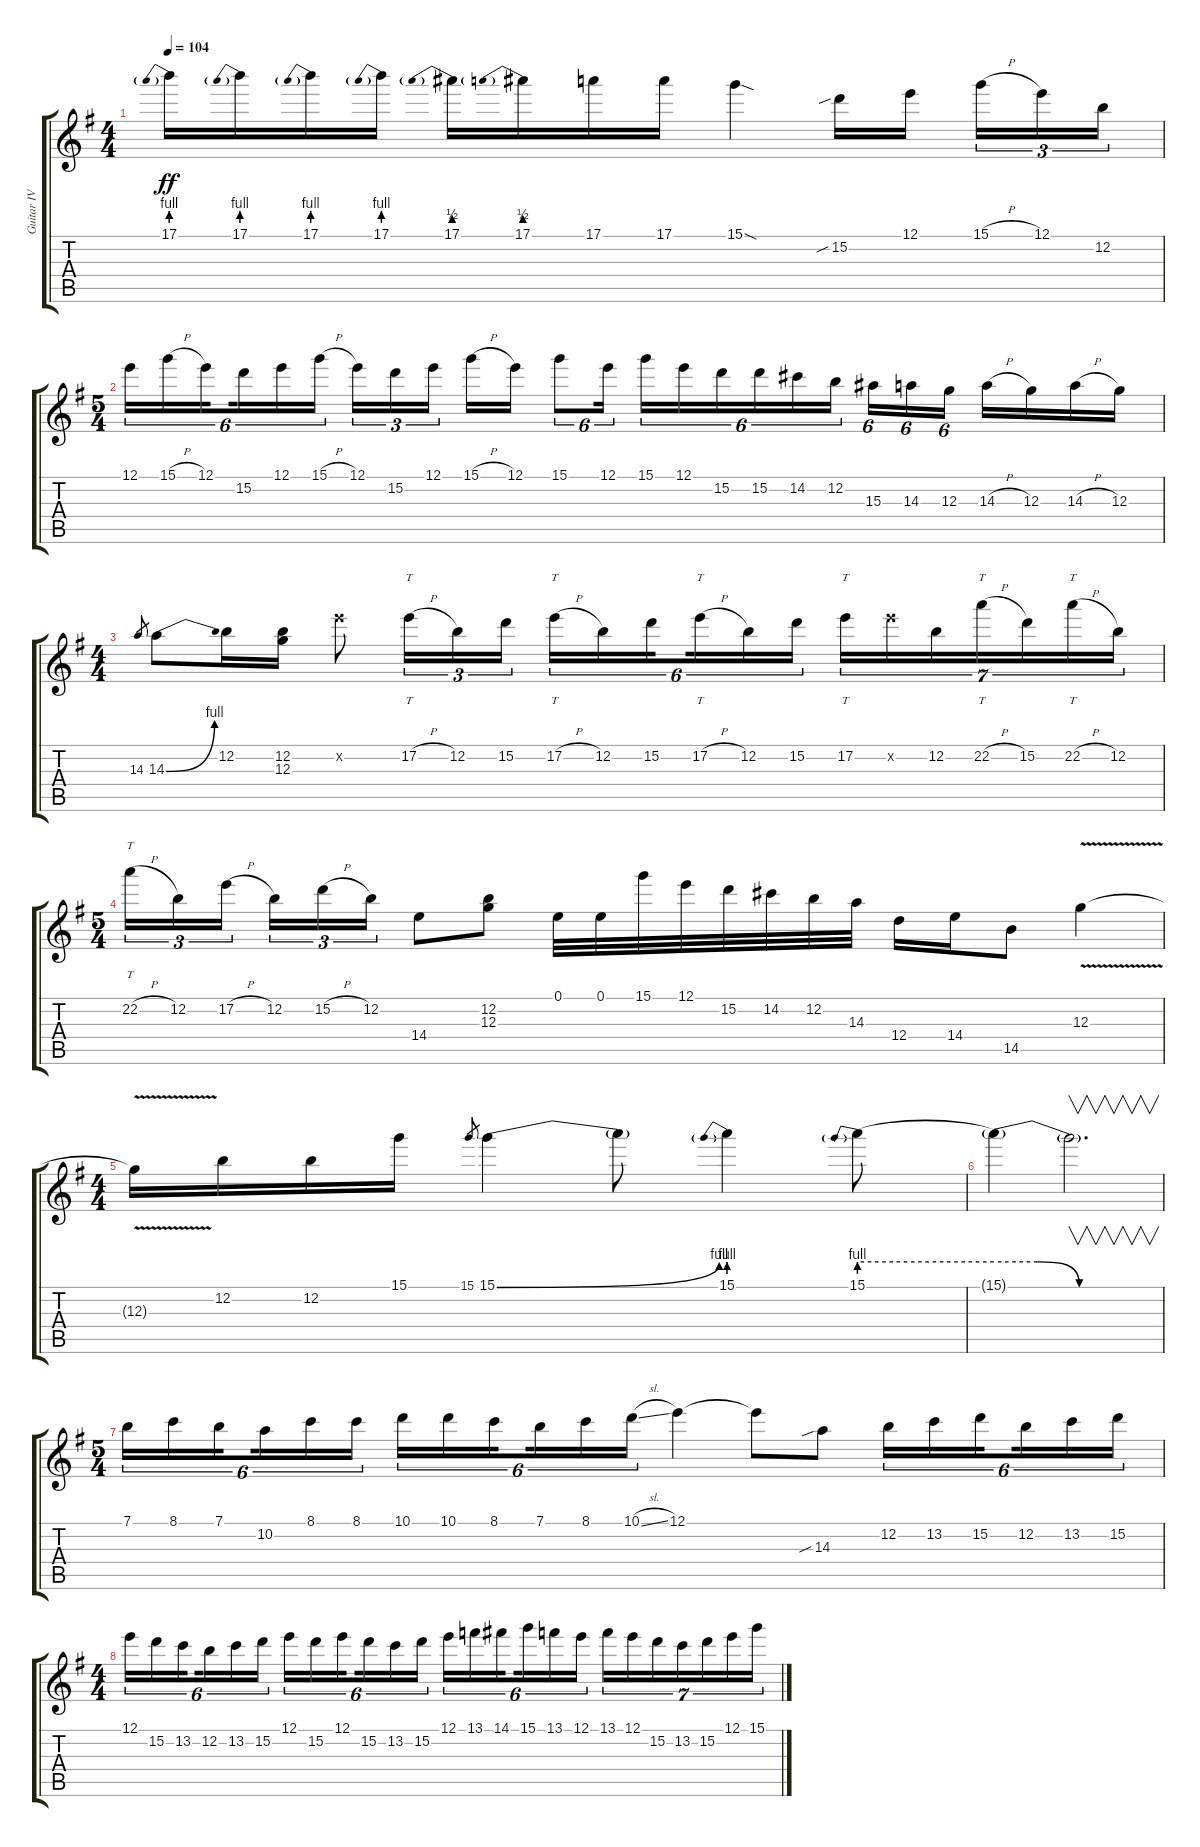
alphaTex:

\track ("Guitar IV (Solo)" "Guitar IV ") {instrument distortionguitar}
\staff {score tabs}
\tuning (E4 B3 G3 D3 A2 E2) {hide}
\ts (4 4)
\tempo 104
\clef g2
\ks eminor
17.1{be (prebend 0 4 60 4)}.16{dy ff} 17.1{be (prebend 0 4 60 4)}.16 17.1{be (prebend 0 4 60 4)}.16 17.1{be (prebend 0 4 60 4)}.16 17.1{be (prebend 0 2 60 2)}.16 17.1{be (prebend 0 2 60 2)}.16 17.1.16 17.1.16 15.1{sod}.4 15.2{sib}.16 12.1.16{beam splitsecondary} 15.1{h}.16{tu (3 2)} 12.1.16{tu (3 2)} 12.2.16{tu (3 2)} |
\ts (5 4)
12.1.16{tu (6 4)} 15.1{h}.16{tu (6 4)} 12.1.16{tu (6 4) beam splitsecondary} 15.2.16{tu (6 4)} 12.1.16{tu (6 4)} 15.1{h}.16{tu (6 4)} 12.1.16{tu (3 2)} 15.2.16{tu (3 2)} 12.1.16{tu (3 2) beam splitsecondary} 15.1{h}.16 12.1.16 15.1.8{tu (6 4)} 12.1.16{tu (6 4) beam splitsecondary} 15.1.16{tu (6 4)} 12.1.16{tu (6 4)} 15.2.16{tu (6 4)} 15.2.16{tu (6 4)} 14.2.16{tu (6 4)} 12.2.16{tu (6 4) beam splitsecondary} 15.3.16{tu (6 4)} 14.3.16{tu (6 4)} 12.3.16{tu (6 4)} 14.3{h}.16 12.3.16 14.3{h}.16 12.3.16 |
\ts (4 4)
14.3.8{gr} 14.3{be (bend 0 0 60 4)}.8 12.2.16 (12.2 12.3).16 17.2{x}.8 17.2{h}.16{tt tu (3 2)} 12.2.16{tu (3 2)} 15.2.16{tu (3 2)} 17.2{h}.16{tt tu (6 4)} 12.2.16{tu (6 4)} 15.2.16{tu (6 4) beam splitsecondary} 17.2{h}.16{tt tu (6 4)} 12.2.16{tu (6 4)} 15.2.16{tu (6 4)} 17.2.16{tt tu (7 4)} 17.2{x}.16{tu (7 4)} 12.2.16{tu (7 4)} 22.2{h}.16{tt tu (7 4)} 15.2.16{tu (7 4)} 22.2{h}.16{tt tu (7 4)} 12.2.16{tu (7 4)} |
\ts (5 4)
22.2{h}.16{tt tu (3 2)} 12.2.16{tu (3 2)} 17.2{h}.16{tu (3 2) beam splitsecondary} 12.2.16{tu (3 2)} 15.2{h}.16{tu (3 2)} 12.2.16{tu (3 2)} 14.4.8 (12.2 12.3).8 0.1.32 0.1.32 15.1.32 12.1.32 15.2.32 14.2.32 12.2.32 14.3.32 12.4.16 14.4.16 14.5.8 12.3{v}.4 |
\ts (4 4)
12.3{t}.16 12.2.16 12.2.16 15.1.16 15.1.8{gr} 15.1{be (bend 0 0 60 4)}.4 15.1{t}.8 15.1{be (prebend 0 4 60 4)}.4 15.1{be (prebend 0 4 60 4)}.8 |
15.1{be (custom 0 4 15 4 30 0 60 0) t}.4 15.1{t}.2{v d} |
\ts (5 4)
7.1.16{tu (6 4)} 8.1.16{tu (6 4)} 7.1.16{tu (6 4) beam splitsecondary} 10.2.16{tu (6 4)} 8.1.16{tu (6 4)} 8.1.16{tu (6 4)} 10.1.16{tu (6 4)} 10.1.16{tu (6 4)} 8.1.16{tu (6 4) beam splitsecondary} 7.1.16{tu (6 4)} 8.1.16{tu (6 4)} 10.1{sl}.16{tu (6 4)} 12.1.4 12.1{t}.8 14.3{sib}.8 12.2.16{tu (6 4)} 13.2.16{tu (6 4)} 15.2.16{tu (6 4) beam splitsecondary} 12.2.16{tu (6 4)} 13.2.16{tu (6 4)} 15.2.16{tu (6 4)} |
\ts (4 4)
12.1.16{tu (6 4)} 15.2.16{tu (6 4)} 13.2.16{tu (6 4) beam splitsecondary} 12.2.16{tu (6 4)} 13.2.16{tu (6 4)} 15.2.16{tu (6 4)} 12.1.16{tu (6 4)} 15.2.16{tu (6 4)} 12.1.16{tu (6 4) beam splitsecondary} 15.2.16{tu (6 4)} 13.2.16{tu (6 4)} 15.2.16{tu (6 4)} 12.1.16{tu (6 4)} 13.1.16{tu (6 4)} 14.1.16{tu (6 4) beam splitsecondary} 15.1.16{tu (6 4)} 13.1.16{tu (6 4)} 12.1.16{tu (6 4)} 13.1.16{tu (7 4)} 12.1.16{tu (7 4)} 15.2.16{tu (7 4)} 13.2.16{tu (7 4)} 15.2.16{tu (7 4)} 12.1.16{tu (7 4)} 15.1.16{tu (7 4)}
